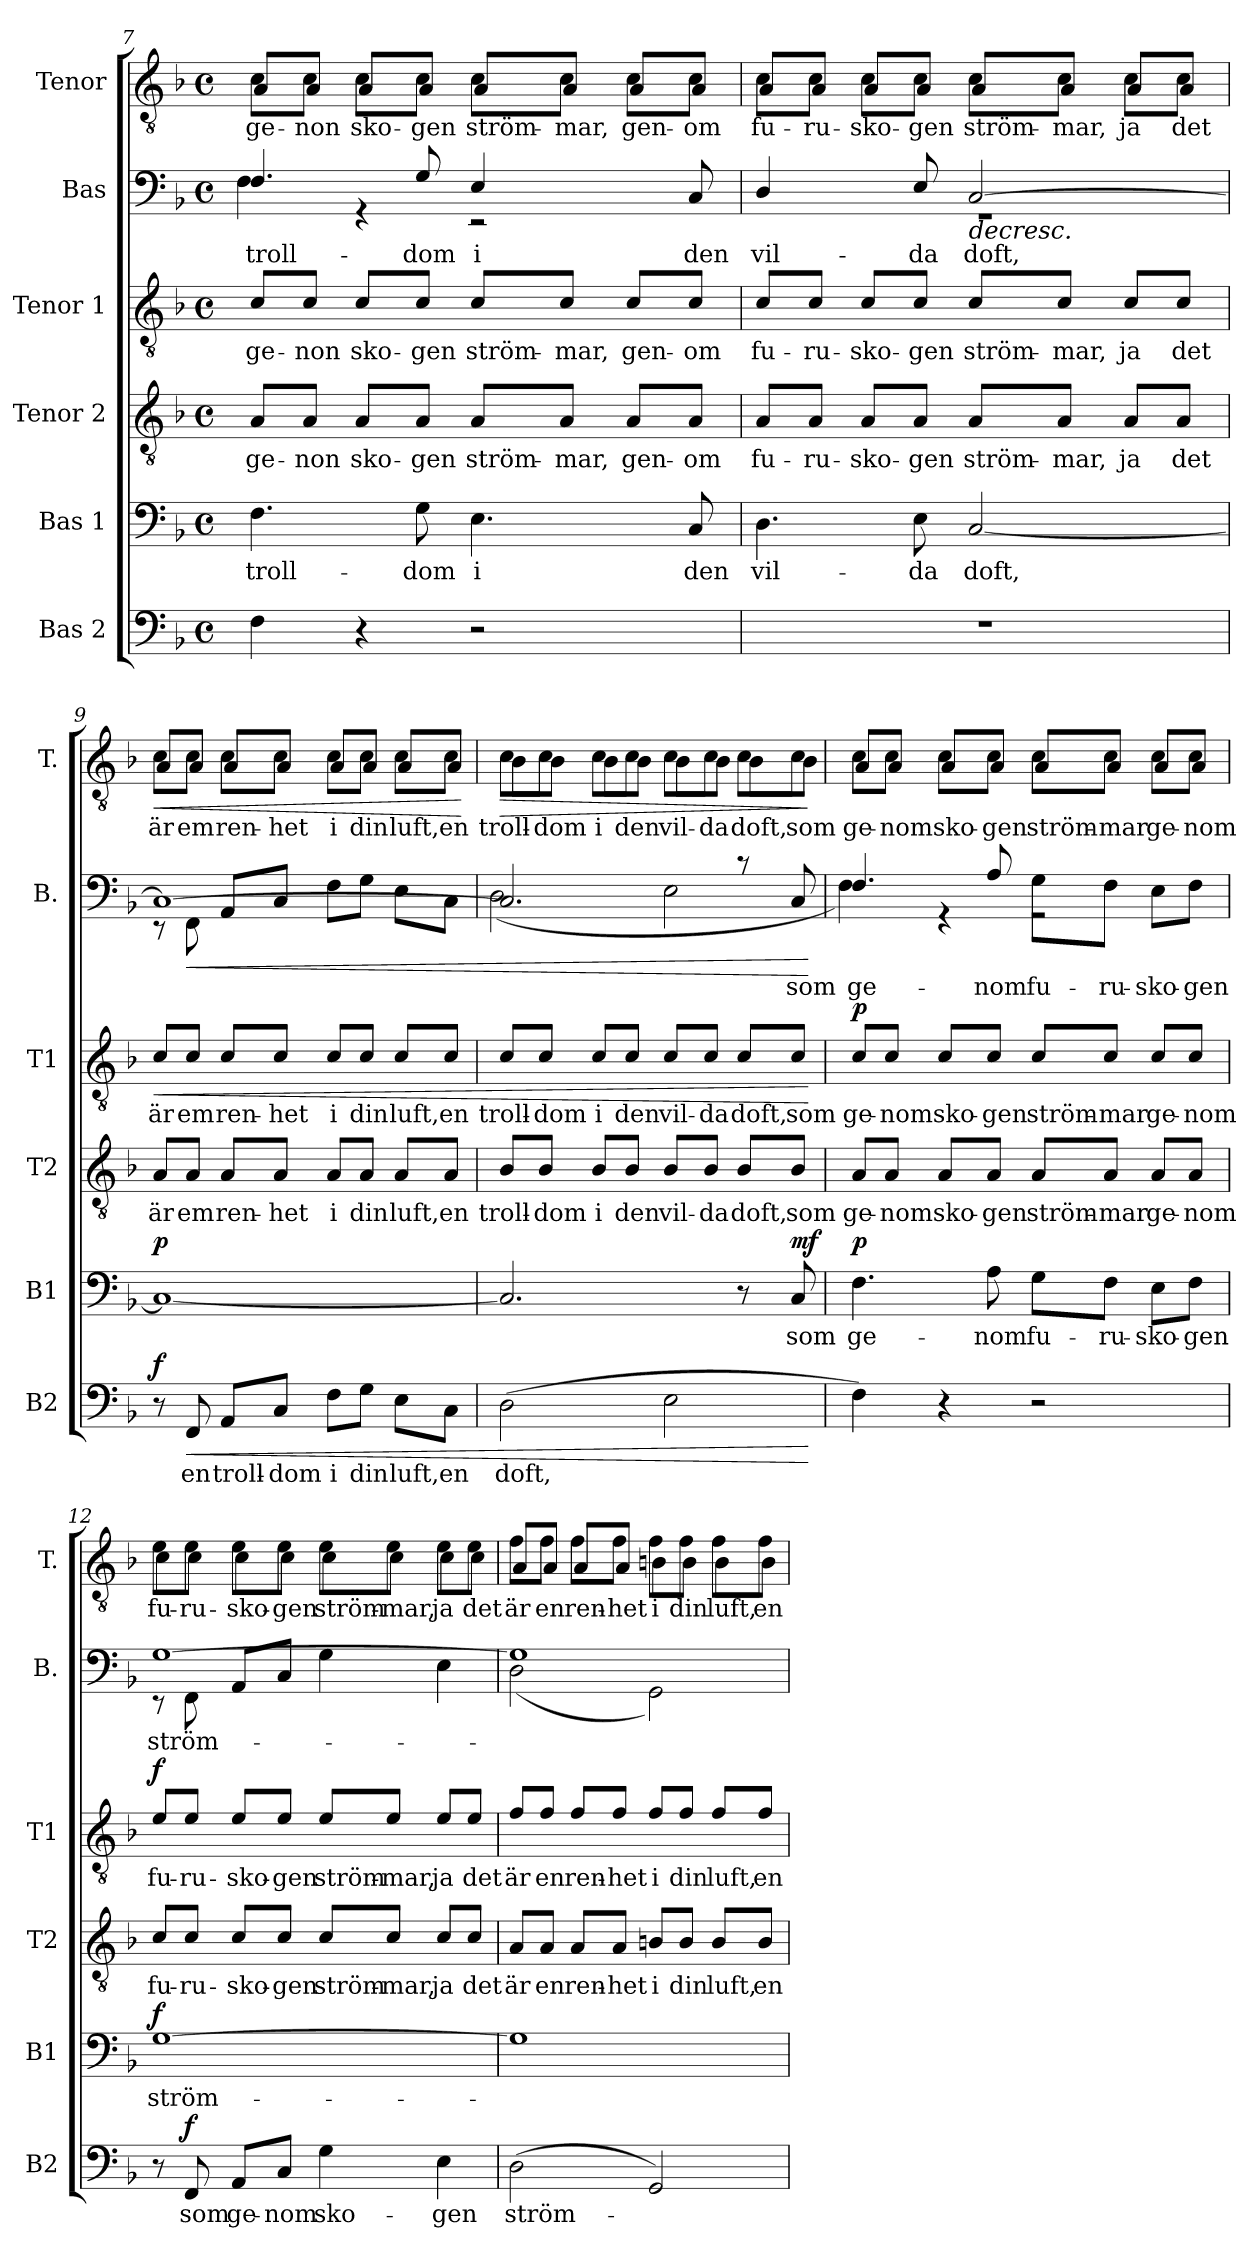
**kern	**text	**dynam	**kern	**text	**dynam	**kern	**text	**kern	**text	**dynam	**kern	**text	**dynam	**kern	**text	**dynam
*part6	*part6	*part6	*part5	*part5	*part5	*part4	*part4	*part3	*part3	*part3	*part2	*part2	*part2	*part1	*part1	*part1
*staff6	*staff6	*staff6	*staff5	*staff5	*staff5	*staff4	*staff4	*staff3	*staff3	*staff3	*staff2	*staff2	*staff2	*staff1	*staff1	*staff1
*I"Bas 2	*	*	*I"Bas 1	*	*	*I"Tenor 2	*	*I"Tenor 1	*	*	*I"Bas	*	*	*I"Tenor	*	*
*I'B2	*	*	*I'B1	*	*	*I'T2	*	*I'T1	*	*	*I'B.	*	*	*I'T.	*	*
!!LO:LB:g=z
*clefF4	*	*	*clefF4	*	*	*clefGv2	*	*clefGv2	*	*	*clefF4	*	*	*clefGv2	*	*
*k[b-]	*	*	*k[b-]	*	*	*k[b-]	*	*k[b-]	*	*	*k[b-]	*	*	*k[b-]	*	*
*M4/4	*	*	*M4/4	*	*	*M4/4	*	*M4/4	*	*	*M4/4	*	*	*M4/4	*	*
*met(c)	*	*	*met(c)	*	*	*met(c)	*	*met(c)	*	*	*met(c)	*	*	*met(c)	*	*
=7	=7	=7	=7	=7	=7	=7	=7	=7	=7	=7	=7	=7	=7	=7	=7	=7
!	!	!	!	!LO:LY:b	!	!	!LO:LY:b	!	!LO:LY:b	!	!LO:N:vis=4	!	!	!	!	!
*	*	*	*	*	*	*	*	*	*	*	*^	*	*	*^	*	*
4F\	.	.	4.F\	troll-	.	8A/L	ge-	8c/L	ge-	.	4.F	4F	troll-	.	8c\L	8A/L	ge-	.
!	!	!	!	!	!	!	!LO:LY:b	!	!LO:LY:b	!	!	!	!	!	!	!	!	!
.	.	.	.	.	.	8A/J	-non	8c/J	-non	.	.	.	.	.	8c\J	8A/J	-non	.
!	!	!	!	!	!	!	!LO:LY:b	!	!LO:LY:b	!	!	!	!	!	!	!	!	!
4r	.	.	.	.	.	8A/L	sko-	8c/L	sko-	.	.	4r	.	.	8c\L	8A/L	sko-	.
!	!	!	!	!LO:LY:b	!	!	!LO:LY:b	!	!LO:LY:b	!	!	!	!	!	!	!	!	!
.	.	.	8G\	-dom	.	8A/J	-gen	8c/J	-gen	.	8G	.	-dom	.	8c\J	8A/J	-gen	.
!	!	!	!	!LO:LY:b	!	!	!LO:LY:b	!	!LO:LY:b	!	!LO:N:vis=4	!	!	!	!	!	!	!
2r	.	.	4.E\	i	.	8A/L	ström-	8c/L	ström-	.	4.E	2r	i	.	8c\L	8A/L	ström-	.
!	!	!	!	!	!	!	!LO:LY:b	!	!LO:LY:b	!	!	!	!	!	!	!	!	!
.	.	.	.	.	.	8A/J	-mar,	8c/J	-mar,	.	.	.	.	.	8c\J	8A/J	-mar,	.
!	!	!	!	!	!	!	!LO:LY:b	!	!LO:LY:b	!	!	!	!	!	!	!	!	!
.	.	.	.	.	.	8A/L	gen-	8c/L	gen-	.	.	.	.	.	8c\L	8A/L	gen-	.
!	!	!	!	!LO:LY:b	!	!	!LO:LY:b	!	!LO:LY:b	!	!	!	!	!	!	!	!	!
.	.	.	8C/	den	.	8A/J	-om	8c/J	-om	.	8C	.	den	.	8c\J	8A/J	-om	.
=8	=8	=8	=8	=8	=8	=8	=8	=8	=8	=8	=8	=8	=8	=8	=8	=8	=8	=8
!	!	!	!	!LO:LY:b	!	!	!LO:LY:b	!	!LO:LY:b	!	!LO:N:vis=4	!	!	!	!	!	!	!
1r	.	.	4.D\	vil-	.	8A/L	fu-	8c/L	fu-	.	4.D	1r	vil-	.	8c\L	8A/L	fu-	.
!	!	!	!	!	!	!	!LO:LY:b	!	!LO:LY:b	!	!	!	!	!	!	!	!	!
.	.	.	.	.	.	8A/J	-ru-	8c/J	-ru-	.	.	.	.	.	8c\J	8A/J	-ru-	.
!	!	!	!	!	!	!	!LO:LY:b	!	!LO:LY:b	!	!	!	!	!	!	!	!	!
.	.	.	.	.	.	8A/L	-sko-	8c/L	-sko-	.	.	.	.	.	8c\L	8A/L	-sko-	.
!	!	!	!	!LO:LY:b	!	!	!LO:LY:b	!	!LO:LY:b	!	!	!	!	!	!	!	!	!
.	.	.	8E\	-da	.	8A/J	-gen	8c/J	-gen	.	8E	.	-da	.	8c\J	8A/J	-gen	.
!	!	!	!	!LO:LY:b	!	!	!LO:LY:b	!	!LO:LY:b	!	!	!	!	!LO:HP:b	!	!	!	!
.	.	.	[2C/	doft,	.	8A/L	ström-	8c/L	ström-	.	[2C	.	doft,	>	8c\L	8A/L	ström-	.
!	!	!	!	!	!	!	!LO:LY:b	!	!LO:LY:b	!	!	!	!	!	!	!	!	!
.	.	.	.	.	.	8A/J	-mar,	8c/J	-mar,	.	.	.	.	.	8c\J	8A/J	-mar,	.
!	!	!	!	!	!	!	!LO:LY:b	!	!LO:LY:b	!	!	!	!	!	!	!	!	!
.	.	.	.	.	.	8A/L	ja	8c/L	ja	.	.	.	.	.	8c\L	8A/L	ja	.
!	!	!	!	!	!	!	!LO:LY:b	!	!LO:LY:b	!	!	!	!	!	!	!	!	!
.	.	.	.	.	.	8A/J	det	8c/J	det	.	.	.	.	.	8c\J	8A/J	det	.
!!LO:PB:g=z	!!
=9	=9	=9	=9	=9	=9	=9	=9	=9	=9	=9	=9	=9	=9	=9	=9	=9	=9	=9
!	!	!LO:DY:b	!	!	!LO:DY:b	!	!LO:LY:b	!	!LO:LY:b	!LO:HP:b	!	!	!	!	!	!	!	!LO:HP:b
8r	.	f	1C_	.	p	8A/L	är	8c/L	är	<	1C_	8r	.	.	8c\L	8A/L	är	<
!	!LO:LY:b	!LO:HP:b	!	!	!	!	!LO:LY:b	!	!LO:LY:b	!	!	!	!	!LO:HP:b	!	!	!	!
8FF/	en	<	.	.	.	8A/J	em	8c/J	em	.	.	8FF	.	<	8c\J	8A/J	em	.
!	!LO:LY:b	!	!	!	!	!	!LO:LY:b	!	!LO:LY:b	!	!	!	!	!	!	!	!	!
8AA/L	troll-	.	.	.	.	8A/L	ren-	8c/L	ren-	.	.	8AA/L	.	.	8c\L	8A/L	ren-	.
!	!LO:LY:b	!	!	!	!	!	!LO:LY:b	!	!LO:LY:b	!	!	!	!	!	!	!	!	!
8C/J	-dom	.	.	.	.	8A/J	-het	8c/J	-het	.	.	8C/J	.	.	8c\J	8A/J	-het	.
!	!LO:LY:b	!	!	!	!	!	!LO:LY:b	!	!LO:LY:b	!	!	!	!	!	!	!	!	!
8F\L	i	.	.	.	.	8A/L	i	8c/L	i	.	.	8F\L	.	.	8c\L	8A/L	i	.
!	!LO:LY:b	!	!	!	!	!	!LO:LY:b	!	!LO:LY:b	!	!	!	!	!	!	!	!	!
8G\J	din	.	.	.	.	8A/J	din	8c/J	din	.	.	8G\J	.	.	8c\J	8A/J	din	.
!	!LO:LY:b	!	!	!	!	!	!LO:LY:b	!	!LO:LY:b	!	!	!	!	!	!	!	!	!
8E\L	luft,	.	.	.	.	8A/L	luft,	8c/L	luft,	.	.	8E\L	.	.	8c\L	8A/L	luft,	.
!	!LO:LY:b	!	!	!	!	!	!LO:LY:b	!	!LO:LY:b	!	!	!	!	!	!	!	!	!
8C\J	en	.	.	.	.	8A/J	en	8c/J	en	.	.	8C\J	.	.	8c\J	8A/J	en	.
*	*	*	*	*	*	*	*	*	*	*	*v	*v	*	*	*	*	*	*
*	*	*	*	*	*	*	*	*	*	*	*	*	*	*v	*v	*	*
.	.	.	.	.	.	.	.	.	.	.	.	.	]	.	.	[
=10	=10	=10	=10	=10	=10	=10	=10	=10	=10	=10	=10	=10	=10	=10	=10	=10
!	!LO:LY:b	!	!	!	!	!	!LO:LY:b	!	!LO:LY:b	!	!LO:N:vis=2	!	!	!	!	!LO:HP:b
*	*	*	*	*	*	*	*	*	*	*	*^	*	*	*^	*	*
(2D\	doft,	.	2.C/]	.	.	8B-/L	troll-	8c/L	troll-	.	2.C]	(2D	.	.	8c\L	8B-\L	troll-	>
!	!	!	!	!	!	!	!LO:LY:b	!	!LO:LY:b	!	!	!	!	!	!	!	!	!
.	.	.	.	.	.	8B-/J	-dom	8c/J	-dom	.	.	.	.	.	8c\J	8B-\J	-dom	.
!	!	!	!	!	!	!	!LO:LY:b	!	!LO:LY:b	!	!	!	!	!	!	!	!	!
.	.	.	.	.	.	8B-/L	i	8c/L	i	.	.	.	.	.	8c\L	8B-\L	i	.
!	!	!	!	!	!	!	!LO:LY:b	!	!LO:LY:b	!	!	!	!	!	!	!	!	!
.	.	.	.	.	.	8B-/J	den	8c/J	den	.	.	.	.	.	8c\J	8B-\J	den	.
!	!	!	!	!	!	!	!LO:LY:b	!	!LO:LY:b	!	!	!	!	!	!	!	!	!
2E\	.	.	.	.	.	8B-/L	vil-	8c/L	vil-	.	.	2E	.	.	8c\L	8B-\L	vil-	.
!	!	!	!	!	!	!	!LO:LY:b	!	!LO:LY:b	!	!	!	!	!	!	!	!	!
.	.	.	.	.	.	8B-/J	-da	8c/J	-da	.	.	.	.	.	8c\J	8B-\J	-da	.
!	!	!	!	!	!	!	!LO:LY:b	!	!LO:LY:b	!	!	!	!	!	!	!	!	!
.	.	.	8r	.	.	8B-/L	doft,	8c/L	doft,	.	8r	.	.	.	8c\L	8B-\L	doft,	.
!	!	!	!	!LO:LY:b	!LO:DY:b	!	!LO:LY:b	!	!LO:LY:b	!	!	!	!	!	!	!	!	!
.	.	.	8C/	som	mf	8B-/J	som	8c/J	som	.	8C	.	som	.	8c\J	8B-\J	som	.
*	*	*	*	*	*	*	*	*	*	*	*v	*v	*	*	*	*	*	*
*	*	*	*	*	*	*	*	*	*	*	*	*	*	*v	*v	*	*
.	.	[	.	.	.	.	.	.	.	[	.	.	[	.	.	]
!!LO:LB:g=z
=11	=11	=11	=11	=11	=11	=11	=11	=11	=11	=11	=11	=11	=11	=11	=11	=11
!	!	!	!	!LO:LY:b	!LO:DY:b	!	!LO:LY:b	!	!LO:LY:b	!LO:DY:b	!LO:N:vis=4	!	!	!	!	!
*	*	*	*	*	*	*	*	*	*	*	*^	*	*	*^	*	*
4F\)	.	.	4.F\	ge-	p	8A/L	ge-	8c/L	ge-	p	4.F	4F)	ge-	.	8c\L	8A/L	ge-	.
!	!	!	!	!	!	!	!LO:LY:b	!	!LO:LY:b	!	!	!	!	!	!	!	!	!
.	.	.	.	.	.	8A/J	-nom	8c/J	-nom	.	.	.	.	.	8c\J	8A/J	-nom	.
!	!	!	!	!	!	!	!LO:LY:b	!	!LO:LY:b	!	!	!	!	!	!	!	!	!
4r	.	.	.	.	.	8A/L	sko-	8c/L	sko-	.	.	4r	.	.	8c\L	8A/L	sko-	.
!	!	!	!	!LO:LY:b	!	!	!LO:LY:b	!	!LO:LY:b	!	!	!	!	!	!	!	!	!
.	.	.	8A\	-nom	.	8A/J	-gen	8c/J	-gen	.	8A	.	-nom	.	8c\J	8A/J	-gen	.
!	!	!	!	!LO:LY:b	!	!	!LO:LY:b	!	!LO:LY:b	!	!	!	!	!	!	!	!	!
2r	.	.	8G\L	fu-	.	8A/L	ström-	8c/L	ström-	.	8G\L	2r	fu-	.	8c\L	8A/L	ström-	.
!	!	!	!	!LO:LY:b	!	!	!LO:LY:b	!	!LO:LY:b	!	!	!	!	!	!	!	!	!
.	.	.	8F\J	-ru-	.	8A/J	-mar	8c/J	-mar	.	8F\J	.	-ru-	.	8c\J	8A/J	-mar	.
!	!	!	!	!LO:LY:b	!	!	!LO:LY:b	!	!LO:LY:b	!	!	!	!	!	!	!	!	!
.	.	.	8E\L	-sko-	.	8A/L	ge-	8c/L	ge-	.	8E\L	.	-sko-	.	8c\L	8A/L	ge-	.
!	!	!	!	!LO:LY:b	!	!	!LO:LY:b	!	!LO:LY:b	!	!	!	!	!	!	!	!	!
.	.	.	8F\J	-gen	.	8A/J	-nom	8c/J	-nom	.	8F\J	.	-gen	.	8c\J	8A/J	-nom	.
=12	=12	=12	=12	=12	=12	=12	=12	=12	=12	=12	=12	=12	=12	=12	=12	=12	=12	=12
!	!	!	!	!LO:LY:b	!LO:DY:b	!	!LO:LY:b	!	!LO:LY:b	!LO:DY:b	!	!	!	!	!	!	!	!
8r	.	.	[1G	ström-	f	8c/L	fu-	8e/L	fu-	f	[1G	8r	ström-	.	8e\L	8c\L	fu-	.
!	!LO:LY:b	!LO:DY:b	!	!	!	!	!LO:LY:b	!	!LO:LY:b	!	!	!	!	!	!	!	!	!
8FF/	som	f	.	.	.	8c/J	-ru-	8e/J	-ru-	.	.	8FF	.	.	8e\J	8c\J	-ru-	.
!	!LO:LY:b	!	!	!	!	!	!LO:LY:b	!	!LO:LY:b	!	!	!	!	!	!	!	!	!
8AA/L	ge-	.	.	.	.	8c/L	-sko-	8e/L	-sko-	.	.	8AA/L	.	.	8e\L	8c\L	-sko-	.
!	!LO:LY:b	!	!	!	!	!	!LO:LY:b	!	!LO:LY:b	!	!	!	!	!	!	!	!	!
8C/J	-nom	.	.	.	.	8c/J	-gen	8e/J	-gen	.	.	8C/J	.	.	8e\J	8c\J	-gen	.
!	!LO:LY:b	!	!	!	!	!	!LO:LY:b	!	!LO:LY:b	!	!	!	!	!	!	!	!	!
4G\	sko-	.	.	.	.	8c/L	ström-	8e/L	ström-	.	.	4G	.	.	8e\L	8c\L	ström-	.
!	!	!	!	!	!	!	!LO:LY:b	!	!LO:LY:b	!	!	!	!	!	!	!	!	!
.	.	.	.	.	.	8c/J	-mar,	8e/J	-mar,	.	.	.	.	.	8e\J	8c\J	-mar,	.
!	!LO:LY:b	!	!	!	!	!	!LO:LY:b	!	!LO:LY:b	!	!	!	!	!	!	!	!	!
4E\	-gen	.	.	.	.	8c/L	ja	8e/L	ja	.	.	4E	.	.	8e\L	8c\L	ja	.
!	!	!	!	!	!	!	!LO:LY:b	!	!LO:LY:b	!	!	!	!	!	!	!	!	!
.	.	.	.	.	.	8c/J	det	8e/J	det	.	.	.	.	.	8e\J	8c\J	det	.
!!LO:PB:g=z	!!
=13	=13	=13	=13	=13	=13	=13	=13	=13	=13	=13	=13	=13	=13	=13	=13	=13	=13	=13
!	!LO:LY:b	!	!	!	!	!	!LO:LY:b	!	!LO:LY:b	!	!	!	!	!	!	!	!	!
(2D\	ström-	.	1G]	.	.	8A/L	är	8f/L	är	.	1G]	(2D	.	.	8f\L	8A/L	är	.
!	!	!	!	!	!	!	!LO:LY:b	!	!LO:LY:b	!	!	!	!	!	!	!	!	!
.	.	.	.	.	.	8A/J	en	8f/J	en	.	.	.	.	.	8f\J	8A/J	en	.
!	!	!	!	!	!	!	!LO:LY:b	!	!LO:LY:b	!	!	!	!	!	!	!	!	!
.	.	.	.	.	.	8A/L	ren-	8f/L	ren-	.	.	.	.	.	8f\L	8A/L	ren-	.
!	!	!	!	!	!	!	!LO:LY:b	!	!LO:LY:b	!	!	!	!	!	!	!	!	!
.	.	.	.	.	.	8A/J	-het	8f/J	-het	.	.	.	.	.	8f\J	8A/J	-het	.
!	!	!	!	!	!	!	!LO:LY:b	!	!LO:LY:b	!	!	!	!	!	!	!	!	!
2GG/)	.	.	.	.	.	8Bn/L	i	8f/L	i	.	.	2GG)	.	.	8f\L	8Bn\L	i	.
!	!	!	!	!	!	!	!LO:LY:b	!	!LO:LY:b	!	!	!	!	!	!	!	!	!
.	.	.	.	.	.	8B/J	din	8f/J	din	.	.	.	.	.	8f\J	8B\J	din	.
!	!	!	!	!	!	!	!LO:LY:b	!	!LO:LY:b	!	!	!	!	!	!	!	!	!
.	.	.	.	.	.	8B/L	luft,	8f/L	luft,	.	.	.	.	.	8f\L	8B\L	luft,	.
!	!	!	!	!	!	!	!LO:LY:b	!	!LO:LY:b	!	!	!	!	!	!	!	!	!
.	.	.	.	.	.	8B/J	en	8f/J	en	.	.	.	.	.	8f\J	8B\J	en	.
*	*	*	*	*	*	*	*	*	*	*	*v	*v	*	*	*	*	*	*
*	*	*	*	*	*	*	*	*	*	*	*	*	*	*v	*v	*	*
=	=	=	=	=	=	=	=	=	=	=	=	=	=	=	=	=
*-	*-	*-	*-	*-	*-	*-	*-	*-	*-	*-	*-	*-	*-	*-	*-	*-
